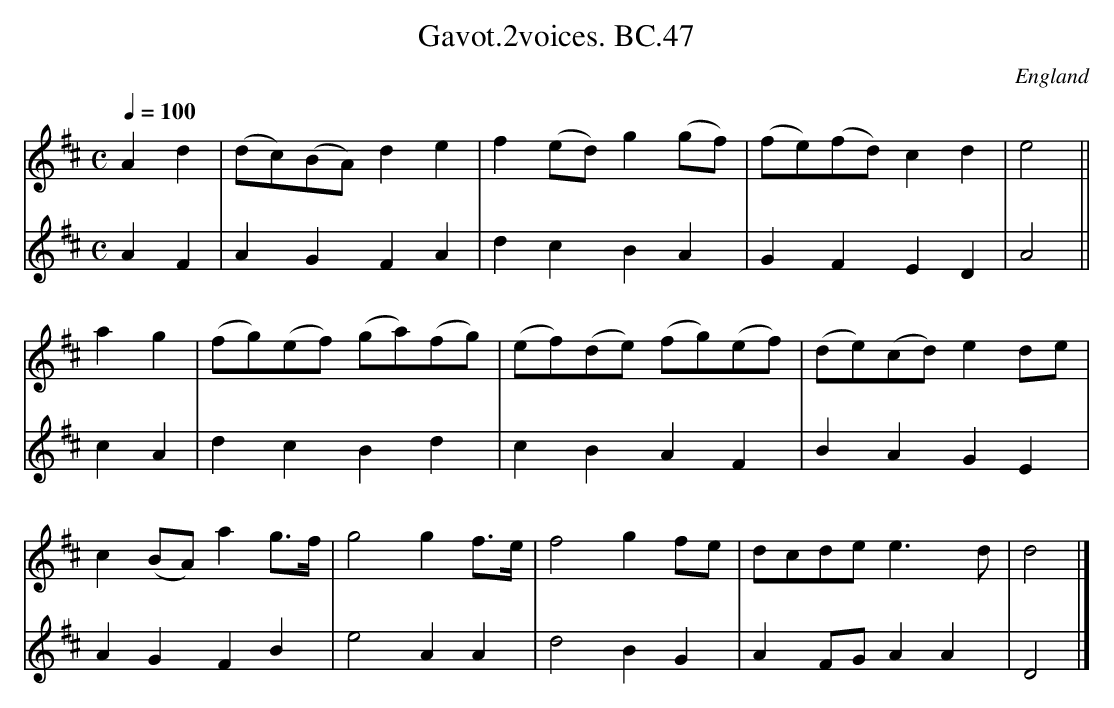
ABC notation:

X:1
T:Gavot.2voices. BC.47
L:1/8
M:C
O:England
Q:1/4=100
K:D
[V:1]A2 d2|(dc)(BA) d2 e2|f2 (ed) g2 (gf)|(fe)(fd) c2 d2|e4||!
[V:2]A2 F2|A2 G2 F2 A2|d2 c2 B2 A2|G2 F2 E2 D2|A4||!
[V:1]a2 g2|(fg)(ef) (ga)(fg)|(ef)(de) (fg)(ef)|(de)(cd) e2 de|!
[V:2]c2 A2|d2 c2 B2 d2|c2 B2 A2 F2|B2 A2 G2 E2|!
[V:1]c2 (BA) a2 g>f|g4 g2 f>e|f4 g2 fe|dcde e3 d|d4|]
[V:2]A2 G2 F2 B2|e4 A2 A2|d4 B2 G2|A2 FG A2 A2|D4|]
